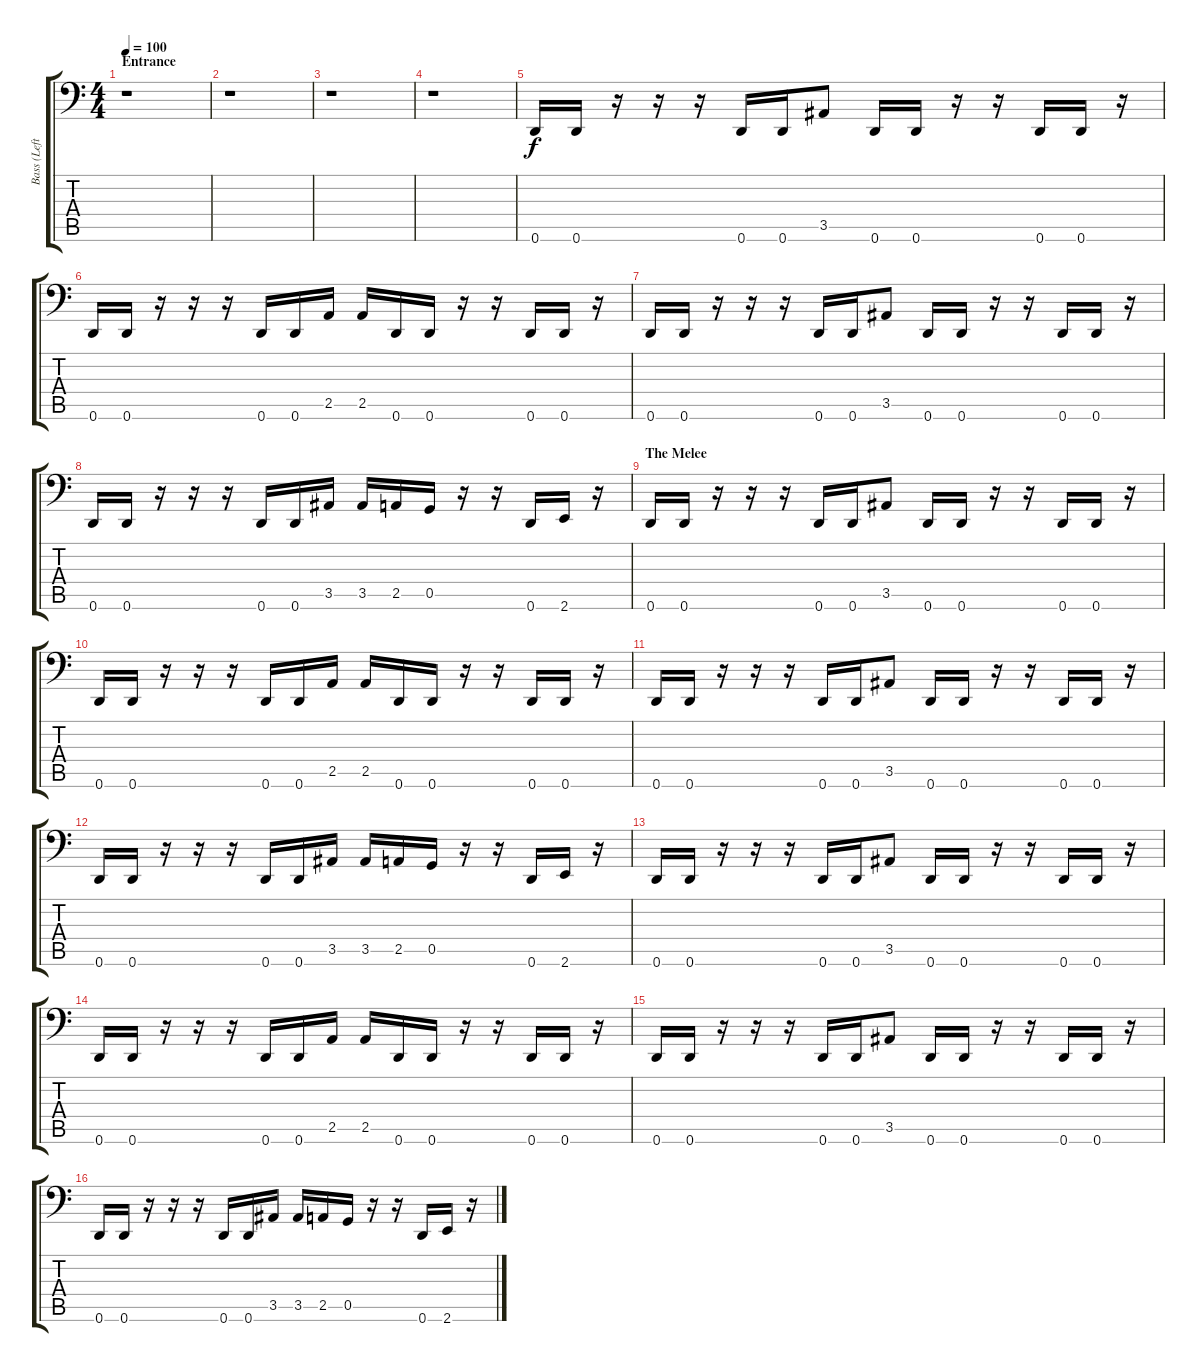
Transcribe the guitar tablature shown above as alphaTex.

\track ("Bass (Left)" "Bass (Left") {instrument contrabass}
\staff {score tabs}
\tuning (D3 A2 F2 C2 G1 D1) {hide}
\ts (4 4)
\section ("" "Entrance")
\tempo 100
\clef f4
\ks c
r.1{dy f instrument contrabass} |
r.1 |
r.1 |
r.1 |
0.6.16 0.6.16 r.16 r.16 r.16 0.6.16 0.6.16 3.5.8 0.6.16 0.6.16 r.16 r.16 0.6.16 0.6.16 r.16 |
0.6.16 0.6.16 r.16 r.16 r.16 0.6.16 0.6.16 2.5.16 2.5.16 0.6.16 0.6.16 r.16 r.16 0.6.16 0.6.16 r.16 |
0.6.16 0.6.16 r.16 r.16 r.16 0.6.16 0.6.16 3.5.8 0.6.16 0.6.16 r.16 r.16 0.6.16 0.6.16 r.16 |
0.6.16 0.6.16 r.16 r.16 r.16 0.6.16 0.6.16 3.5.16 3.5.16 2.5.16 0.5.16 r.16 r.16 0.6.16 2.6.16 r.16 |
\section ("" "The Melee")
0.6.16 0.6.16 r.16 r.16 r.16 0.6.16 0.6.16 3.5.8 0.6.16 0.6.16 r.16 r.16 0.6.16 0.6.16 r.16 |
0.6.16 0.6.16 r.16 r.16 r.16 0.6.16 0.6.16 2.5.16 2.5.16 0.6.16 0.6.16 r.16 r.16 0.6.16 0.6.16 r.16 |
0.6.16 0.6.16 r.16 r.16 r.16 0.6.16 0.6.16 3.5.8 0.6.16 0.6.16 r.16 r.16 0.6.16 0.6.16 r.16 |
0.6.16 0.6.16 r.16 r.16 r.16 0.6.16 0.6.16 3.5.16 3.5.16 2.5.16 0.5.16 r.16 r.16 0.6.16 2.6.16 r.16 |
0.6.16 0.6.16 r.16 r.16 r.16 0.6.16 0.6.16 3.5.8 0.6.16 0.6.16 r.16 r.16 0.6.16 0.6.16 r.16 |
0.6.16 0.6.16 r.16 r.16 r.16 0.6.16 0.6.16 2.5.16 2.5.16 0.6.16 0.6.16 r.16 r.16 0.6.16 0.6.16 r.16 |
0.6.16 0.6.16 r.16 r.16 r.16 0.6.16 0.6.16 3.5.8 0.6.16 0.6.16 r.16 r.16 0.6.16 0.6.16 r.16 |
0.6.16 0.6.16 r.16 r.16 r.16 0.6.16 0.6.16 3.5.16 3.5.16 2.5.16 0.5.16 r.16 r.16 0.6.16 2.6.16 r.16
